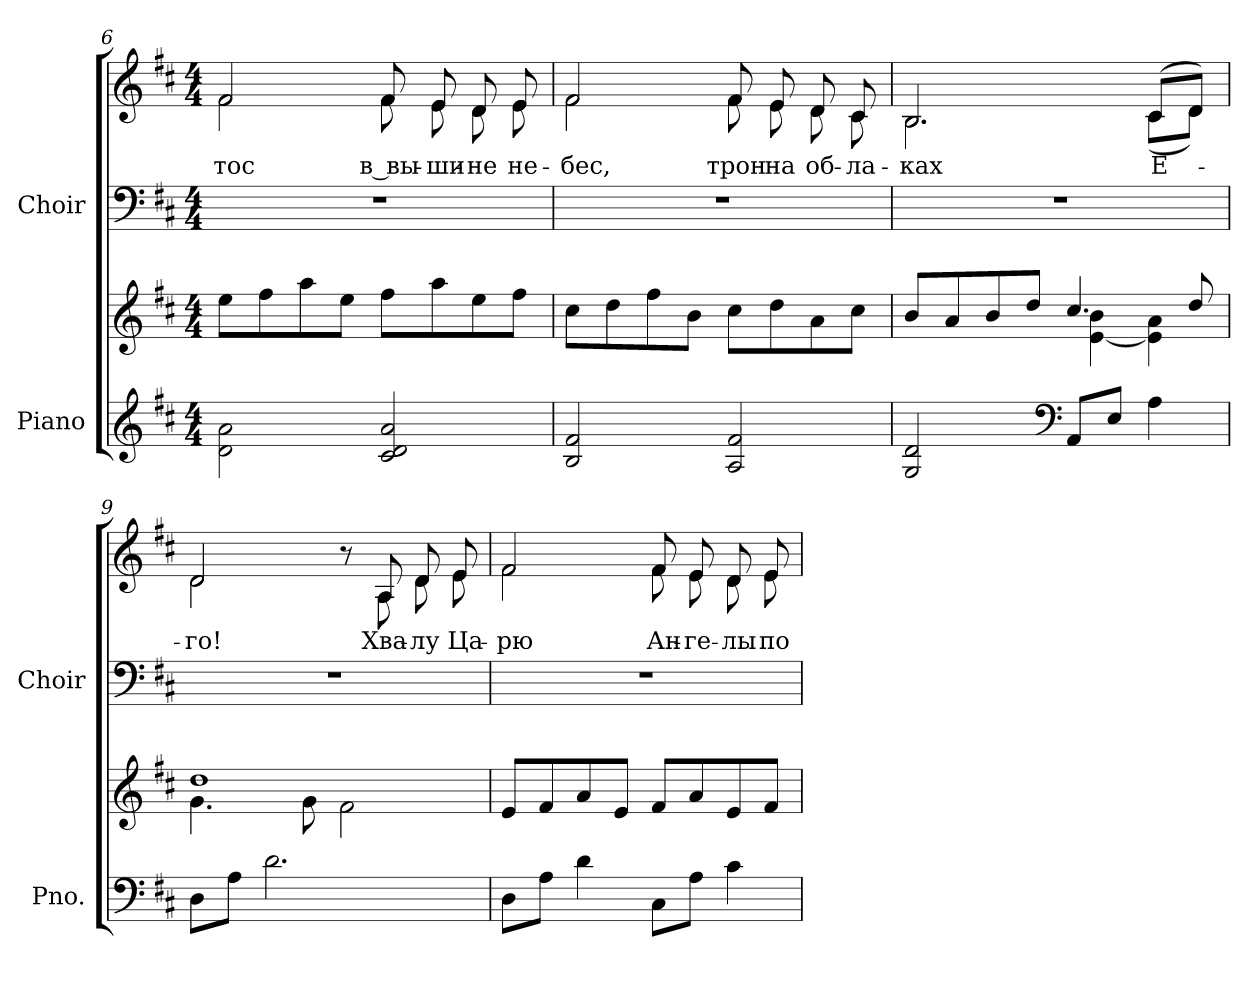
**kern	**kern	**kern	**kern	**text
*part2	*part2	*part1	*part1	*part1
*staff4	*staff3	*staff2	*staff1	*staff1
*I"Piano	*	*I"Choir	*	*
*I'Pno.	*	*I'Choir	*	*
*clefG2	*clefG2	*clefF4	*clefG2	*
*k[f#c#]	*k[f#c#]	*k[f#c#]	*k[f#c#]	*
*D:	*D:	*D:	*D:	*
*M4/4	*M4/4	*M4/4	*M4/4	*
=6	=6	=6	=6	=6
!	!	!	!	!LO:LY:b:color=#000000
*	*	*	*^	*
2di\ 2ai	8eei\L	1r	2f#i/	2f#i\	-тос
.	8ff#i\	.	.	.	.
.	8aai\	.	.	.	.
.	8eei\J	.	.	.	.
!	!	!	!	!	!LO:LY:b:color=#000000
2c#i/ 2di 2ai	8ff#i\L	.	8f#i/	8f#i\	в вы-
!	!	!	!	!	!LO:LY:b:color=#000000
.	8aai\	.	8ei/	8ei\	-ши-
!	!	!	!	!	!LO:LY:b:color=#000000
.	8eei\	.	8di/	8di\	-не
!	!	!	!	!	!LO:LY:b:color=#000000
.	8ff#i\J	.	8ei/	8ei\	не-
=7	=7	=7	=7	=7	=7
!	!	!	!	!	!LO:LY:b:color=#000000
2Bi/ 2f#i	8cc#i\L	1r	2f#i/	2f#i\	-бес,
.	8ddi\	.	.	.	.
.	8ff#i\	.	.	.	.
.	8bi\J	.	.	.	.
!	!	!	!	!	!LO:LY:b:color=#000000
2Ai/ 2f#i	8cc#i\L	.	8f#i/	8f#i\	трон
!	!	!	!	!	!LO:LY:b:color=#000000
.	8ddi\	.	8ei/	8ei\	на
!	!	!	!	!	!LO:LY:b:color=#000000
.	8ai\	.	8di/	8di\	об-
!	!	!	!	!	!LO:LY:b:color=#000000
.	8cc#i\J	.	8c#i/	8c#i\	-ла--
!!LO:LB:g=z	!!
=8	=8	=8	=8	=8	=8
*	*^	*	*	*	*
!	!	!	!	!	!	!LO:LY:b:color=#000000
2Gi/ 2di	8bi/L	2di\yy	1r	2.Bi/	2.Bi\	-ках
.	8ai/	.	.	.	.	.
.	8bi/	.	.	.	.	.
.	8ddi/J	.	.	.	.	.
*clefF4	*	*	*	*	*	*
8AAi/L	4.cc#i/	[<4ei\ 4bi	.	.	.	.
8Ei/J	.	.	.	.	.	.
!	!	!	!	!	!	!LO:LY:b:color=#000000
4Ai\	.	4ei\] 4ai	.	(8c#i/L	(8c#i\L	Е-
.	8ddi/	.	.	8di/J)	8di\J)	.
=9	=9	=9	=9	=9	=9	=9
!	!	!	!	!	!	!LO:LY:b:color=#000000
8Di\L	1ddi	4.gi\	1r	2di/	2di\	-го!
8Ai\J	.	.	.	.	.	.
2.di\	.	.	.	.	.	.
.	.	8gi\	.	.	.	.
.	.	2f#i\	.	8r	8ryy	.
!	!	!	!	!	!	!LO:LY:b:color=#000000
.	.	.	.	8Ai/	8Ai\	Хва-
!	!	!	!	!	!	!LO:LY:b:color=#000000
.	.	.	.	8di/	8di\	-лу
!	!	!	!	!	!	!LO:LY:b:color=#000000
.	.	.	.	8ei/	8ei\	Ца-
*	*v	*v	*	*	*	*
=10	=10	=10	=10	=10	=10
!	!	!	!	!	!LO:LY:b:color=#000000
8Di\L	8ei/L	1r	2f#i/	2f#i\	-рю
8Ai\J	8f#i/	.	.	.	.
4di\	8ai/	.	.	.	.
.	8ei/J	.	.	.	.
!	!	!	!	!	!LO:LY:b:color=#000000
8C#i\L	8f#i/L	.	8f#i/	8f#i\	Ан-
!	!	!	!	!	!LO:LY:b:color=#000000
8Ai\J	8ai/	.	8ei/	8ei\	-ге-
!	!	!	!	!	!LO:LY:b:color=#000000
4c#i\	8ei/	.	8di/	8di\	-лы
!	!	!	!	!	!LO:LY:b:color=#000000
.	8f#i/J	.	8ei/	8ei\	по-
*	*	*	*v	*v	*
=	=	=	=	=
*-	*-	*-	*-	*-
